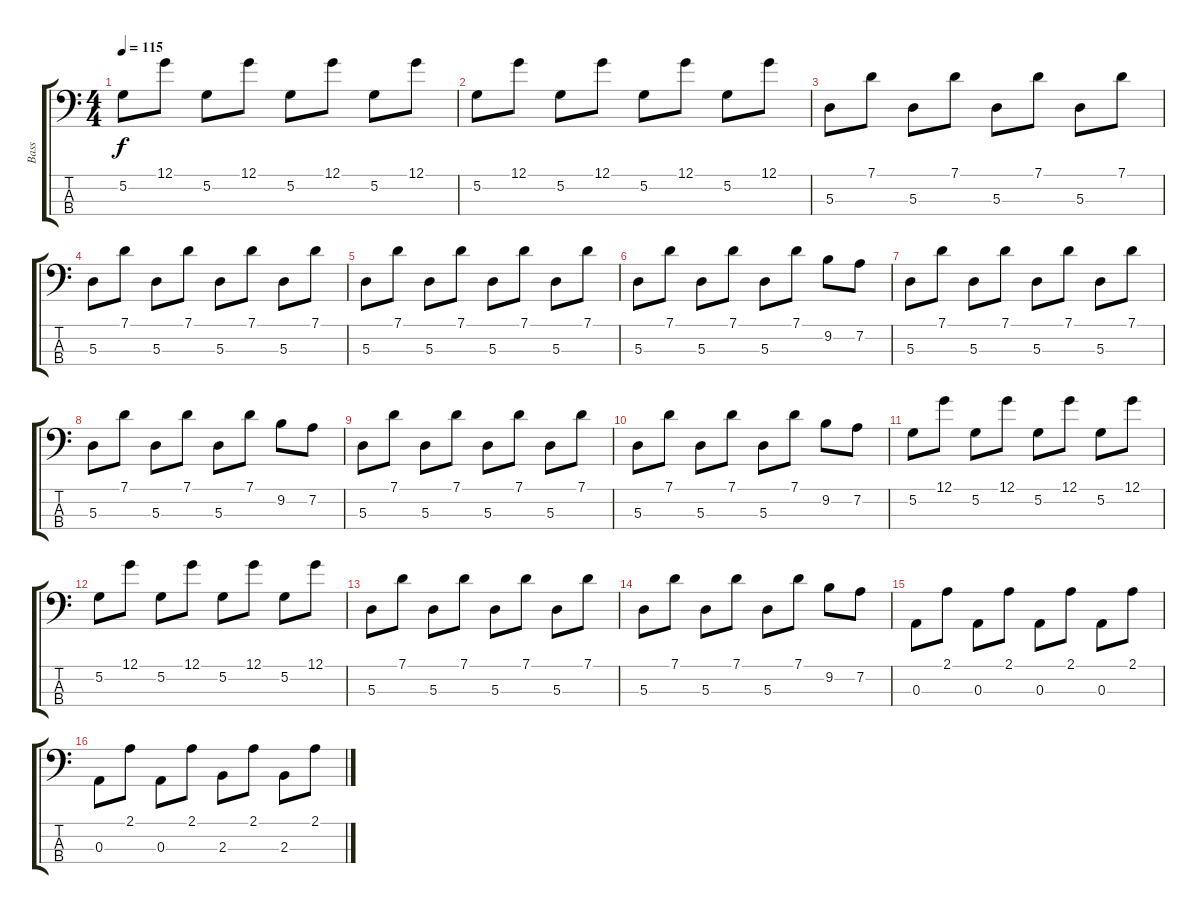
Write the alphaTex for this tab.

\track ("Bass" "Bass") {instrument electricbassfinger}
\staff {score tabs}
\tuning (G2 D2 A1 E1) {hide}
\ts (4 4)
\tempo 115
\clef f4
\ks c
5.2.8{dy f} 12.1.8 5.2.8 12.1.8 5.2.8 12.1.8 5.2.8 12.1.8 |
5.2.8 12.1.8 5.2.8 12.1.8 5.2.8 12.1.8 5.2.8 12.1.8 |
5.3.8 7.1.8 5.3.8 7.1.8 5.3.8 7.1.8 5.3.8 7.1.8 |
5.3.8 7.1.8 5.3.8 7.1.8 5.3.8 7.1.8 5.3.8 7.1.8 |
5.3.8 7.1.8 5.3.8 7.1.8 5.3.8 7.1.8 5.3.8 7.1.8 |
5.3.8 7.1.8 5.3.8 7.1.8 5.3.8 7.1.8 9.2.8 7.2.8 |
5.3.8 7.1.8 5.3.8 7.1.8 5.3.8 7.1.8 5.3.8 7.1.8 |
5.3.8 7.1.8 5.3.8 7.1.8 5.3.8 7.1.8 9.2.8 7.2.8 |
5.3.8 7.1.8 5.3.8 7.1.8 5.3.8 7.1.8 5.3.8 7.1.8 |
5.3.8 7.1.8 5.3.8 7.1.8 5.3.8 7.1.8 9.2.8 7.2.8 |
5.2.8 12.1.8 5.2.8 12.1.8 5.2.8 12.1.8 5.2.8 12.1.8 |
5.2.8 12.1.8 5.2.8 12.1.8 5.2.8 12.1.8 5.2.8 12.1.8 |
5.3.8 7.1.8 5.3.8 7.1.8 5.3.8 7.1.8 5.3.8 7.1.8 |
5.3.8 7.1.8 5.3.8 7.1.8 5.3.8 7.1.8 9.2.8 7.2.8 |
0.3.8 2.1.8 0.3.8 2.1.8 0.3.8 2.1.8 0.3.8 2.1.8 |
0.3.8 2.1.8 0.3.8 2.1.8 2.3.8 2.1.8 2.3.8 2.1.8
